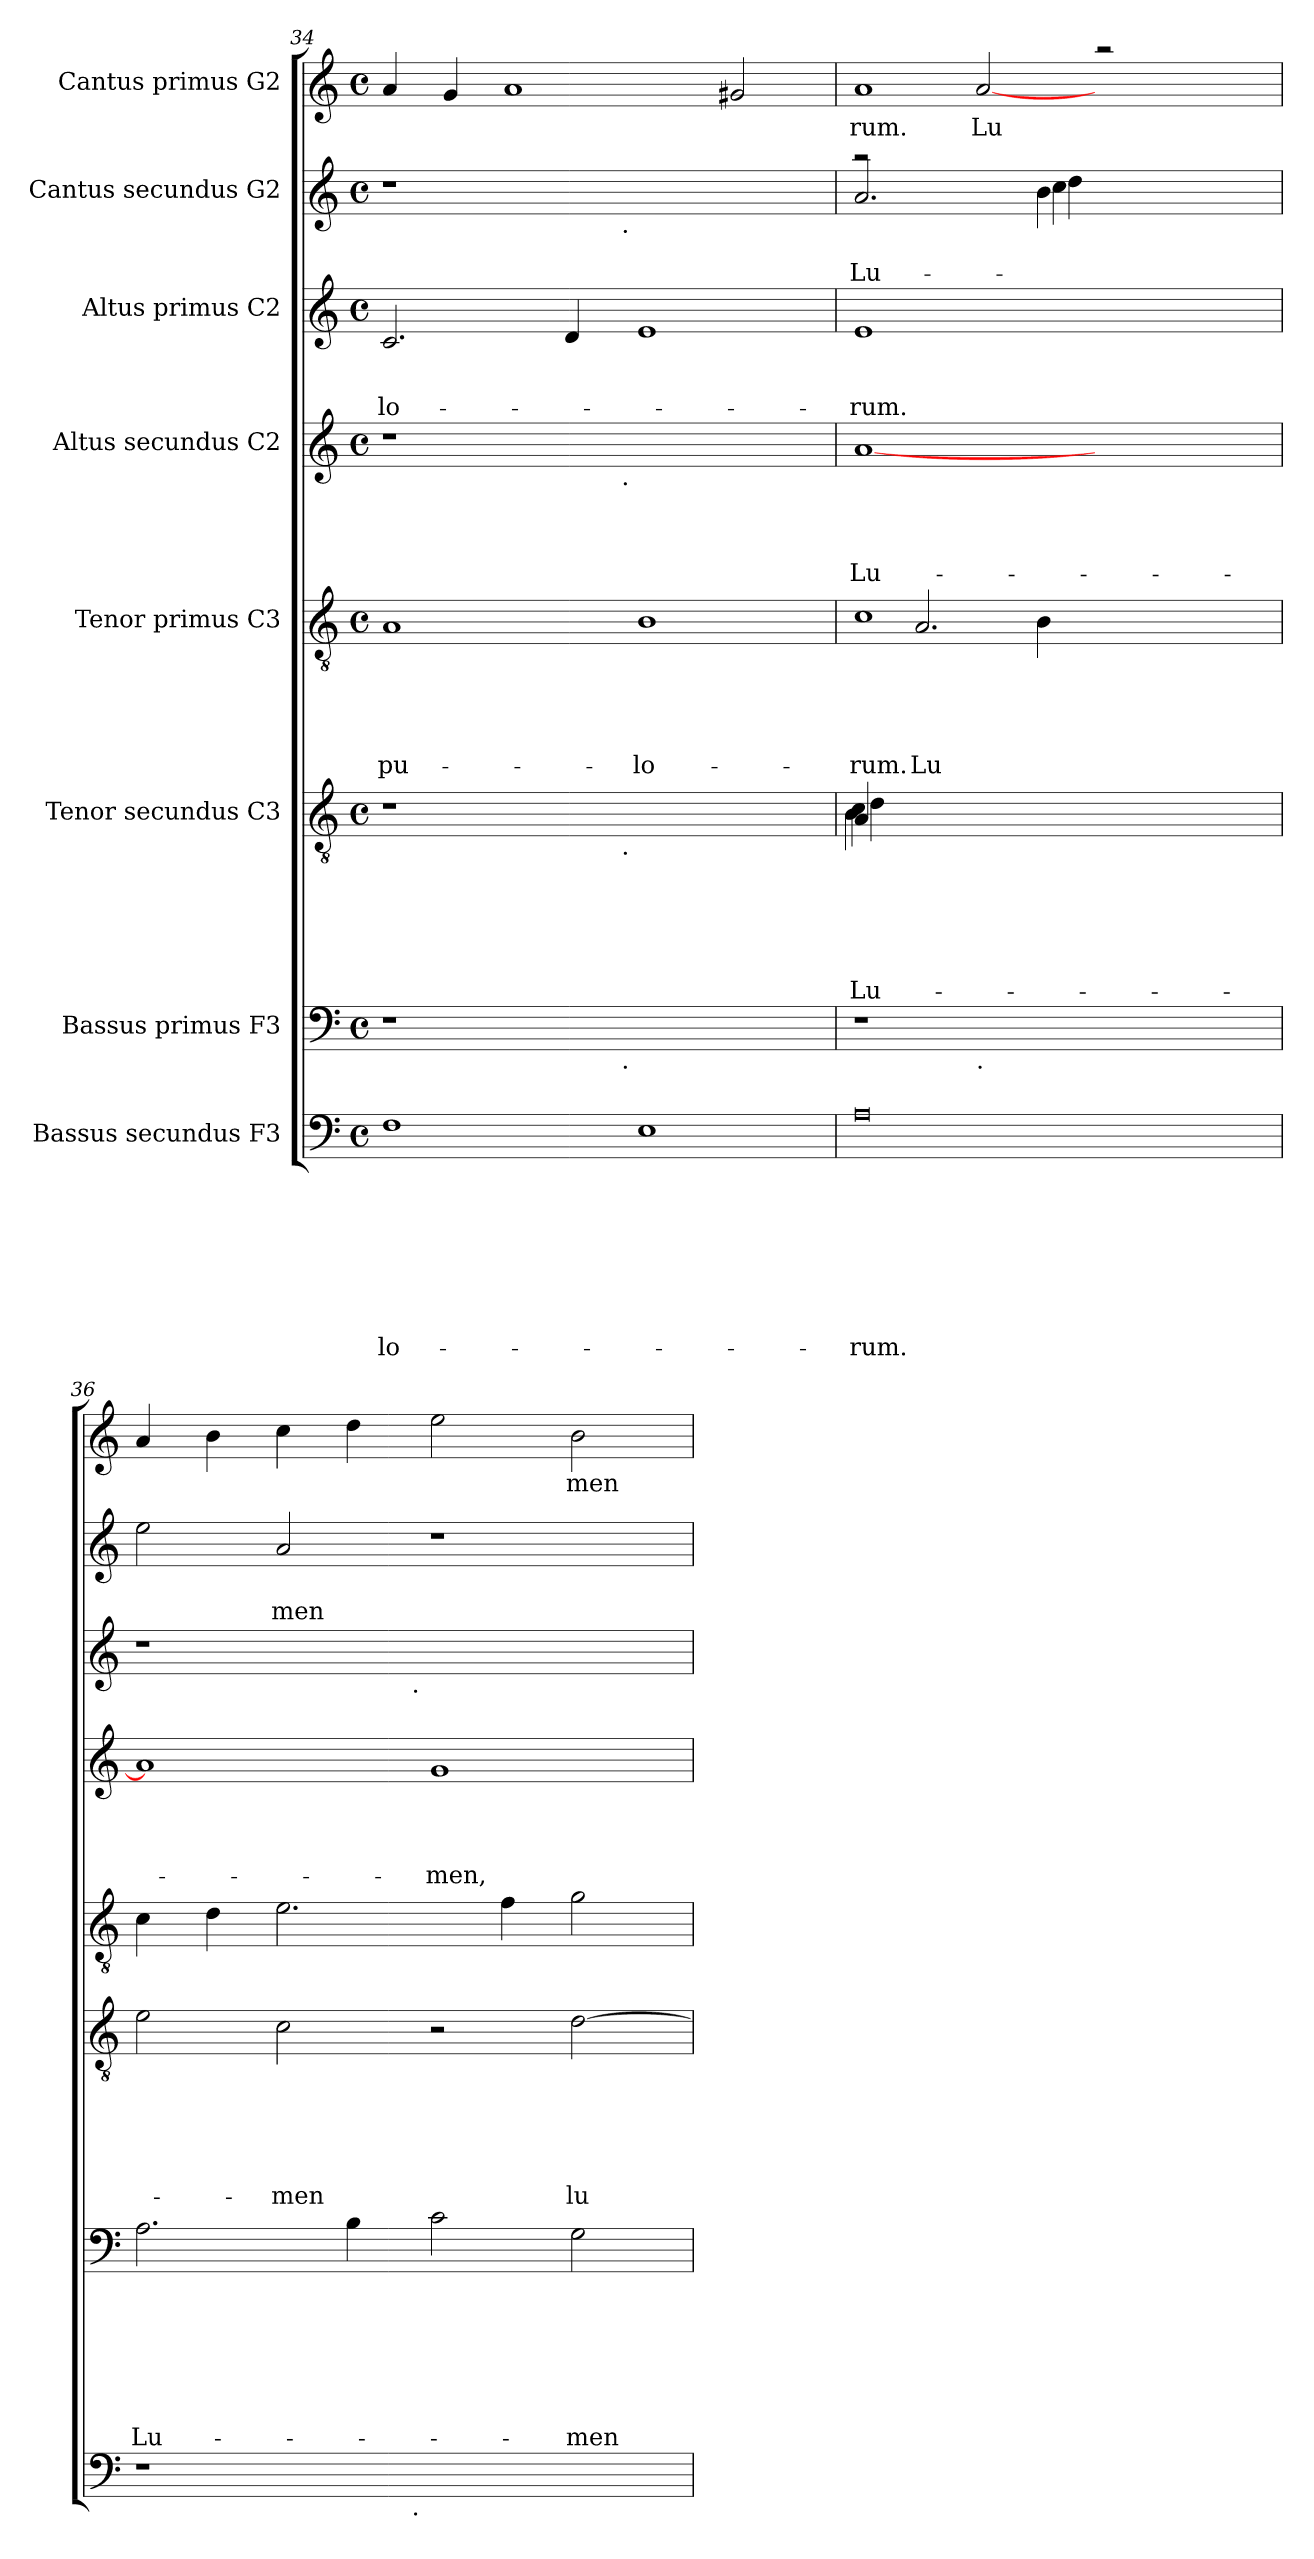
**kern	**text	**text	**text	**text	**text	**text	**text	**text	**kern	**text	**text	**text	**text	**text	**text	**text	**kern	**text	**text	**text	**text	**text	**text	**kern	**text	**text	**text	**text	**text	**kern	**text	**text	**text	**text	**kern	**text	**text	**text	**kern	**text	**text	**kern	**text
*part8	*part8	*part8	*part8	*part8	*part8	*part8	*part8	*part8	*part7	*part7	*part7	*part7	*part7	*part7	*part7	*part7	*part6	*part6	*part6	*part6	*part6	*part6	*part6	*part5	*part5	*part5	*part5	*part5	*part5	*part4	*part4	*part4	*part4	*part4	*part3	*part3	*part3	*part3	*part2	*part2	*part2	*part1	*part1
*staff8	*staff8	*staff8	*staff8	*staff8	*staff8	*staff8	*staff8	*staff8	*staff7	*staff7	*staff7	*staff7	*staff7	*staff7	*staff7	*staff7	*staff6	*staff6	*staff6	*staff6	*staff6	*staff6	*staff6	*staff5	*staff5	*staff5	*staff5	*staff5	*staff5	*staff4	*staff4	*staff4	*staff4	*staff4	*staff3	*staff3	*staff3	*staff3	*staff2	*staff2	*staff2	*staff1	*staff1
*I"Bassus secundus F3	*	*	*	*	*	*	*	*	*I"Bassus primus F3	*	*	*	*	*	*	*	*I"Tenor secundus C3	*	*	*	*	*	*	*I"Tenor primus C3	*	*	*	*	*	*I"Altus secundus C2	*	*	*	*	*I"Altus primus C2	*	*	*	*I"Cantus secundus G2	*	*	*I"Cantus primus G2	*
*clefF4	*	*	*	*	*	*	*	*	*clefF4	*	*	*	*	*	*	*	*clefGv2	*	*	*	*	*	*	*clefGv2	*	*	*	*	*	*clefG2	*	*	*	*	*clefG2	*	*	*	*clefG2	*	*	*clefG2	*
*k[]	*	*	*	*	*	*	*	*	*k[]	*	*	*	*	*	*	*	*k[]	*	*	*	*	*	*	*k[]	*	*	*	*	*	*k[]	*	*	*	*	*k[]	*	*	*	*k[]	*	*	*k[]	*
*C:	*	*	*	*	*	*	*	*	*C:	*	*	*	*	*	*	*	*C:	*	*	*	*	*	*	*C:	*	*	*	*	*	*C:	*	*	*	*	*C:	*	*	*	*C:	*	*	*C:	*
*M4/4	*	*	*	*	*	*	*	*	*M4/4	*	*	*	*	*	*	*	*M4/4	*	*	*	*	*	*	*M4/4	*	*	*	*	*	*M4/4	*	*	*	*	*M4/4	*	*	*	*M4/4	*	*	*M4/4	*
*met(c)	*	*	*	*	*	*	*	*	*met(c)	*	*	*	*	*	*	*	*met(c)	*	*	*	*	*	*	*met(c)	*	*	*	*	*	*met(c)	*	*	*	*	*met(c)	*	*	*	*met(c)	*	*	*met(c)	*
=34	=34	=34	=34	=34	=34	=34	=34	=34	=34	=34	=34	=34	=34	=34	=34	=34	=34	=34	=34	=34	=34	=34	=34	=34	=34	=34	=34	=34	=34	=34	=34	=34	=34	=34	=34	=34	=34	=34	=34	=34	=34	=34	=34
!	!	!	!	!	!	!	!	!LO:LY:b	!	!	!	!	!	!	!	!	!	!	!	!	!	!	!	!	!	!	!	!	!LO:LY:b	!	!	!	!	!	!	!	!	!LO:LY:b	!	!	!	!	!
*	*	*	*	*	*	*	*	*	*^	*	*	*	*	*	*	*	*^	*	*	*	*	*	*	*	*	*	*	*	*	*^	*	*	*	*	*	*	*	*	*^	*	*	*	*
1F	.	.	.	.	.	.	.	-lo-	1r	2ryy	.	.	.	.	.	.	.	1r	2ryy	.	.	.	.	.	.	1A	.	.	.	.	-pu-	1r	2ryy	.	.	.	.	2.c/	.	.	-lo-	1r	2ryy	.	.	4a/	.
.	.	.	.	.	.	.	.	.	.	.	.	.	.	.	.	.	.	.	.	.	.	.	.	.	.	.	.	.	.	.	.	.	.	.	.	.	.	.	.	.	.	.	.	.	.	4g/	.
.	.	.	.	.	.	.	.	.	.	4...ryy	.	.	.	.	.	.	.	.	4...ryy	.	.	.	.	.	.	.	.	.	.	.	.	.	4...ryy	.	.	.	.	.	.	.	.	.	4...ryy	.	.	1a	.
.	.	.	.	.	.	.	.	.	.	.	.	.	.	.	.	.	.	.	.	.	.	.	.	.	.	.	.	.	.	.	.	.	.	.	.	.	.	4d/	.	.	.	.	.	.	.	.	.
!	!	!	!	!	!	!	!	!	!	!	!	!	!	!	!	!	!	!	!	!	!	!	!	!	!	!	!	!	!	!	!	!	!	!	!	!	!	!	!	!	!	!	!LO:TX:b:t=.	!	!	!	!
!	!	!	!	!	!	!	!	!	!	!	!	!	!	!	!	!	!	!	!	!	!	!	!	!	!	!	!	!	!	!	!	!	!LO:TX:b:t=.	!	!	!	!	!	!	!	!	!	!	!	!	!	!
!	!	!	!	!	!	!	!	!	!	!	!	!	!	!	!	!	!	!	!LO:TX:b:t=.	!	!	!	!	!	!	!	!	!	!	!	!	!	!	!	!	!	!	!	!	!	!	!	!	!	!	!	!
!	!	!	!	!	!	!	!	!	!	!LO:TX:b:t=.	!	!	!	!	!	!	!	!	!	!	!	!	!	!	!	!	!	!	!	!	!	!	!	!	!	!	!	!	!	!	!	!	!	!	!	!	!
.	.	.	.	.	.	.	.	.	.	1ryy	.	.	.	.	.	.	.	.	1ryy	.	.	.	.	.	.	.	.	.	.	.	.	.	1ryy	.	.	.	.	.	.	.	.	.	1ryy	.	.	.	.
!	!	!	!	!	!	!	!	!	!	!	!	!	!	!	!	!	!	!	!	!	!	!	!	!	!	!	!	!	!	!	!LO:LY:b	!	!	!	!	!	!	!	!	!	!	!	!	!	!	!	!
1E	.	.	.	.	.	.	.	.	1ryy	.	.	.	.	.	.	.	.	1ryy	.	.	.	.	.	.	.	1B	.	.	.	.	-lo-	1ryy	.	.	.	.	.	1e	.	.	.	1ryy	.	.	.	.	.
.	.	.	.	.	.	.	.	.	.	.	.	.	.	.	.	.	.	.	.	.	.	.	.	.	.	.	.	.	.	.	.	.	.	.	.	.	.	.	.	.	.	.	.	.	.	2g#X/	.
.	.	.	.	.	.	.	.	.	.	32ryy	.	.	.	.	.	.	.	.	32ryy	.	.	.	.	.	.	.	.	.	.	.	.	.	32ryy	.	.	.	.	.	.	.	.	.	32ryy	.	.	.	.
!!LO:LB:g=z
=35	=35	=35	=35	=35	=35	=35	=35	=35	=35	=35	=35	=35	=35	=35	=35	=35	=35	=35	=35	=35	=35	=35	=35	=35	=35	=35	=35	=35	=35	=35	=35	=35	=35	=35	=35	=35	=35	=35	=35	=35	=35	=35	=35	=35	=35	=35	=35
!	!	!	!	!	!	!	!	!LO:LY:b	!	!	!	!	!	!	!	!	!	!	!	!	!	!	!	!	!LO:LY:b	!	!	!	!	!	!LO:LY:b	!	!	!	!	!	!LO:LY:b	!	!	!	!LO:LY:b	!	!	!	!LO:LY:b	!	!LO:LY:b
*	*	*	*	*	*	*	*	*	*	*	*	*	*	*	*	*	*	*^	*	*	*	*	*	*	*	*^	*	*	*	*	*	*	*	*	*	*	*	*	*	*	*	*^	*	*	*	*^	*
*	*	*	*	*	*	*	*	*	*	*	*	*	*	*	*	*	*	*	*	*^	*	*	*	*	*	*	*	*^	*	*	*	*	*	*v	*v	*	*	*	*	*	*	*	*	*	*	*^	*	*	*	*	*
0A	.	.	.	.	.	.	.	-rum.	1r	2ryy	.	.	.	.	.	.	.	4A/	4B\	4c\	4d\	.	.	.	.	.	Lu-	1c	4ryy	2.ryy	.	.	.	.	-rum.	[<1a	.	.	.	Lu-	1e	.	.	-rum.	2raa	2.a/	2.ryy	2.ryy	.	Lu-	1a	2ryy	-rum.
!	!	!	!	!	!	!	!	!	!	!	!	!	!	!	!	!	!	!	!	!	!	!	!	!	!	!	!	!	!	!	!	!	!	!	!LO:LY:b	!	!	!	!	!	!	!	!	!	!	!	!	!	!	!	!	!	!
.	.	.	.	.	.	.	.	.	.	.	.	.	.	.	.	.	.	1..ryy	1..ryy	1..ryy	1..ryy	.	.	.	.	.	.	.	2.A/	.	.	.	.	.	Lu-	.	.	.	.	.	.	.	.	.	.	.	.	.	.	.	.	.	.
!	!	!	!	!	!	!	!	!	!	!LO:TX:b:t=.	!	!	!	!	!	!	!	!	!	!	!	!	!	!	!	!	!	!	!	!	!	!	!	!	!	!	!	!	!	!	!	!	!	!	!	!	!	!	!	!	!	!	!
!	!	!	!	!	!	!	!	!	!	!	!	!	!	!	!	!	!	!	!	!	!	!	!	!	!	!	!	!	!	!	!	!	!	!	!	!	!	!	!	!	!	!	!	!	!	!	!	!	!	!	!	!	!LO:LY:b
.	.	.	.	.	.	.	.	.	.	1.ryy	.	.	.	.	.	.	.	.	.	.	.	.	.	.	.	.	.	.	.	.	.	.	.	.	.	.	.	.	.	.	.	.	.	.	1ryy	.	.	.	.	.	.	[<2a/	Lu-
.	.	.	.	.	.	.	.	.	.	.	.	.	.	.	.	.	.	.	.	.	.	.	.	.	.	.	.	.	.	4B\	.	.	.	.	.	.	.	.	.	.	.	.	.	.	.	4b\	4cc\	4dd\	.	.	.	.	.
.	.	.	.	.	.	.	.	.	1ryy	.	.	.	.	.	.	.	.	.	.	.	.	.	.	.	.	.	.	1ryy	1ryy	1ryy	.	.	.	.	.	1ryy	.	.	.	.	1ryy	.	.	.	.	1ryy	1ryy	1ryy	.	.	2raa	2ryy	.
.	.	.	.	.	.	.	.	.	.	.	.	.	.	.	.	.	.	.	.	.	.	.	.	.	.	.	.	.	.	.	.	.	.	.	.	.	.	.	.	.	.	.	.	.	2ryy	.	.	.	.	.	2ryy	2ryy	.
*	*	*	*	*	*	*	*	*	*	*	*	*	*	*	*	*	*	*v	*v	*v	*v	*	*	*	*	*	*	*	*	*	*	*	*	*	*	*	*	*	*	*	*	*	*	*	*v	*v	*v	*v	*	*	*	*	*
*	*	*	*	*	*	*	*	*	*	*	*	*	*	*	*	*	*	*	*	*	*	*	*	*	*v	*v	*v	*	*	*	*	*	*	*	*	*	*	*	*	*	*	*	*	*	*	*	*
=36	=36	=36	=36	=36	=36	=36	=36	=36	=36	=36	=36	=36	=36	=36	=36	=36	=36	=36	=36	=36	=36	=36	=36	=36	=36	=36	=36	=36	=36	=36	=36	=36	=36	=36	=36	=36	=36	=36	=36	=36	=36	=36	=36	=36	=36
!	!	!	!	!	!	!	!	!	!	!	!	!	!	!	!	!	!LO:LY:b	!	!	!	!	!	!	!	!	!	!	!	!	!	!	!	!	!	!	!	!	!	!	!	!	!	!	!	!
*^	*	*	*	*	*	*	*	*	*v	*v	*	*	*	*	*	*	*	*	*	*	*	*	*	*	*	*	*	*	*	*	*	*	*	*	*	*^	*	*	*	*	*	*	*v	*v	*
1r	2ryy	.	.	.	.	.	.	.	.	2.A\	.	.	.	.	.	.	Lu-	2e\	.	.	.	.	.	.	4c\	.	.	.	.	.	1a]	.	.	.	.	1r	2ryy	.	.	.	2ee\	.	.	4a/	.
.	.	.	.	.	.	.	.	.	.	.	.	.	.	.	.	.	.	.	.	.	.	.	.	.	4d\	.	.	.	.	.	.	.	.	.	.	.	.	.	.	.	.	.	.	4b\	.
!	!	!	!	!	!	!	!	!	!	!	!	!	!	!	!	!	!	!	!	!	!	!	!	!LO:LY:b	!	!	!	!	!	!	!	!	!	!	!	!	!	!	!	!	!	!	!LO:LY:b	!	!
.	4...ryy	.	.	.	.	.	.	.	.	.	.	.	.	.	.	.	.	2c\	.	.	.	.	.	-men	2.e\	.	.	.	.	.	.	.	.	.	.	.	4...ryy	.	.	.	2a/	.	-men	4cc\	.
.	.	.	.	.	.	.	.	.	.	4B\	.	.	.	.	.	.	.	.	.	.	.	.	.	.	.	.	.	.	.	.	.	.	.	.	.	.	.	.	.	.	.	.	.	4dd\	.
!	!	!	!	!	!	!	!	!	!	!	!	!	!	!	!	!	!	!	!	!	!	!	!	!	!	!	!	!	!	!	!	!	!	!	!	!	!LO:TX:b:t=.	!	!	!	!	!	!	!	!
!	!LO:TX:b:t=.	!	!	!	!	!	!	!	!	!	!	!	!	!	!	!	!	!	!	!	!	!	!	!	!	!	!	!	!	!	!	!	!	!	!	!	!	!	!	!	!	!	!	!	!
.	1ryy	.	.	.	.	.	.	.	.	.	.	.	.	.	.	.	.	.	.	.	.	.	.	.	.	.	.	.	.	.	.	.	.	.	.	.	1ryy	.	.	.	.	.	.	.	.
!	!	!	!	!	!	!	!	!	!	!	!	!	!	!	!	!	!	!	!	!	!	!	!	!	!	!	!	!	!	!	!	!	!	!	!LO:LY:b	!	!	!	!	!	!	!	!	!	!
1ryy	.	.	.	.	.	.	.	.	.	2c\	.	.	.	.	.	.	.	2r	.	.	.	.	.	.	.	.	.	.	.	.	1g	.	.	.	-men,	1ryy	.	.	.	.	1r	.	.	2ee\	.
.	.	.	.	.	.	.	.	.	.	.	.	.	.	.	.	.	.	.	.	.	.	.	.	.	4f\	.	.	.	.	.	.	.	.	.	.	.	.	.	.	.	.	.	.	.	.
!	!	!	!	!	!	!	!	!	!	!	!	!	!	!	!	!	!LO:LY:b	!	!	!	!	!	!	!LO:LY:b	!	!	!	!	!	!	!	!	!	!	!	!	!	!	!	!	!	!	!	!	!LO:LY:b
.	.	.	.	.	.	.	.	.	.	2G\	.	.	.	.	.	.	-men	[>2d\	.	.	.	.	.	lu-	2g\	.	.	.	.	.	.	.	.	.	.	.	.	.	.	.	.	.	.	2b\	-men
.	32ryy	.	.	.	.	.	.	.	.	.	.	.	.	.	.	.	.	.	.	.	.	.	.	.	.	.	.	.	.	.	.	.	.	.	.	.	32ryy	.	.	.	.	.	.	.	.
*v	*v	*	*	*	*	*	*	*	*	*	*	*	*	*	*	*	*	*	*	*	*	*	*	*	*	*	*	*	*	*	*	*	*	*	*	*v	*v	*	*	*	*	*	*	*	*
=	=	=	=	=	=	=	=	=	=	=	=	=	=	=	=	=	=	=	=	=	=	=	=	=	=	=	=	=	=	=	=	=	=	=	=	=	=	=	=	=	=	=	=
*-	*-	*-	*-	*-	*-	*-	*-	*-	*-	*-	*-	*-	*-	*-	*-	*-	*-	*-	*-	*-	*-	*-	*-	*-	*-	*-	*-	*-	*-	*-	*-	*-	*-	*-	*-	*-	*-	*-	*-	*-	*-	*-	*-
